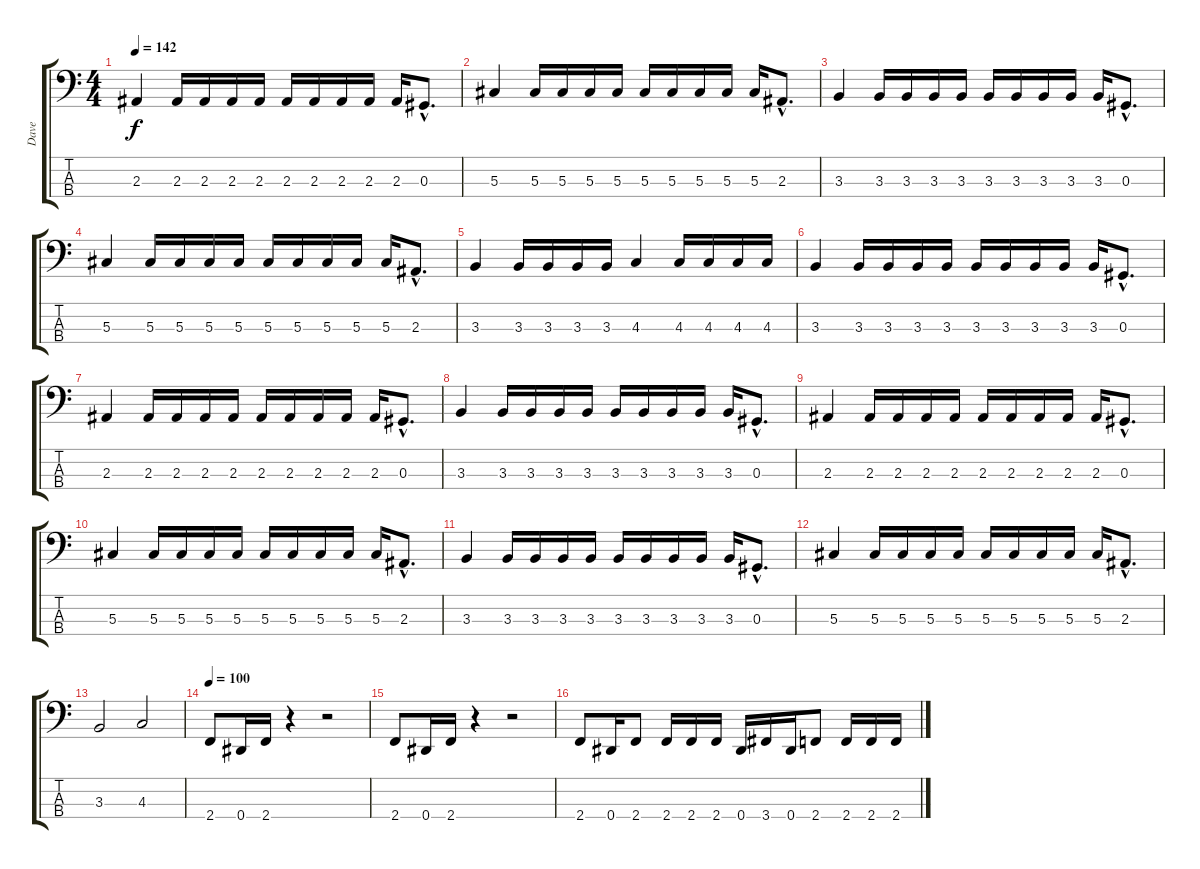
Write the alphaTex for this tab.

\track ("Dave" "Dave") {instrument electricbasspick}
\staff {score tabs}
\tuning (Gb2 Db2 Ab1 Eb1) {hide}
\ts (4 4)
\tempo 142
\clef f4
\ks c
2.3.4{dy f} 2.3.16 2.3.16 2.3.16 2.3.16 2.3.16 2.3.16 2.3.16 2.3.16 2.3.16 0.3{hac}.8{d} |
5.3.4 5.3.16 5.3.16 5.3.16 5.3.16 5.3.16 5.3.16 5.3.16 5.3.16 5.3.16 2.3{hac}.8{d} |
3.3.4 3.3.16 3.3.16 3.3.16 3.3.16 3.3.16 3.3.16 3.3.16 3.3.16 3.3.16 0.3{hac}.8{d} |
5.3.4 5.3.16 5.3.16 5.3.16 5.3.16 5.3.16 5.3.16 5.3.16 5.3.16 5.3.16 2.3{hac}.8{d} |
3.3.4 3.3.16 3.3.16 3.3.16 3.3.16 4.3.4 4.3.16 4.3.16 4.3.16 4.3.16 |
3.3.4 3.3.16 3.3.16 3.3.16 3.3.16 3.3.16 3.3.16 3.3.16 3.3.16 3.3.16 0.3{hac}.8{d} |
2.3.4 2.3.16 2.3.16 2.3.16 2.3.16 2.3.16 2.3.16 2.3.16 2.3.16 2.3.16 0.3{hac}.8{d} |
3.3.4 3.3.16 3.3.16 3.3.16 3.3.16 3.3.16 3.3.16 3.3.16 3.3.16 3.3.16 0.3{hac}.8{d} |
2.3.4 2.3.16 2.3.16 2.3.16 2.3.16 2.3.16 2.3.16 2.3.16 2.3.16 2.3.16 0.3{hac}.8{d} |
5.3.4 5.3.16 5.3.16 5.3.16 5.3.16 5.3.16 5.3.16 5.3.16 5.3.16 5.3.16 2.3{hac}.8{d} |
3.3.4 3.3.16 3.3.16 3.3.16 3.3.16 3.3.16 3.3.16 3.3.16 3.3.16 3.3.16 0.3{hac}.8{d} |
5.3.4 5.3.16 5.3.16 5.3.16 5.3.16 5.3.16 5.3.16 5.3.16 5.3.16 5.3.16 2.3{hac}.8{d} |
3.3.2 4.3.2 |
\tempo 100
2.4.8 0.4.16 2.4.16 r.4 r.2 |
2.4.8 0.4.16 2.4.16 r.4 r.2 |
2.4.8 0.4.16 2.4.8 2.4.16 2.4.16 2.4.16 0.4.16 3.4.16 0.4.16 2.4.8 2.4.16 2.4.16 2.4.16
